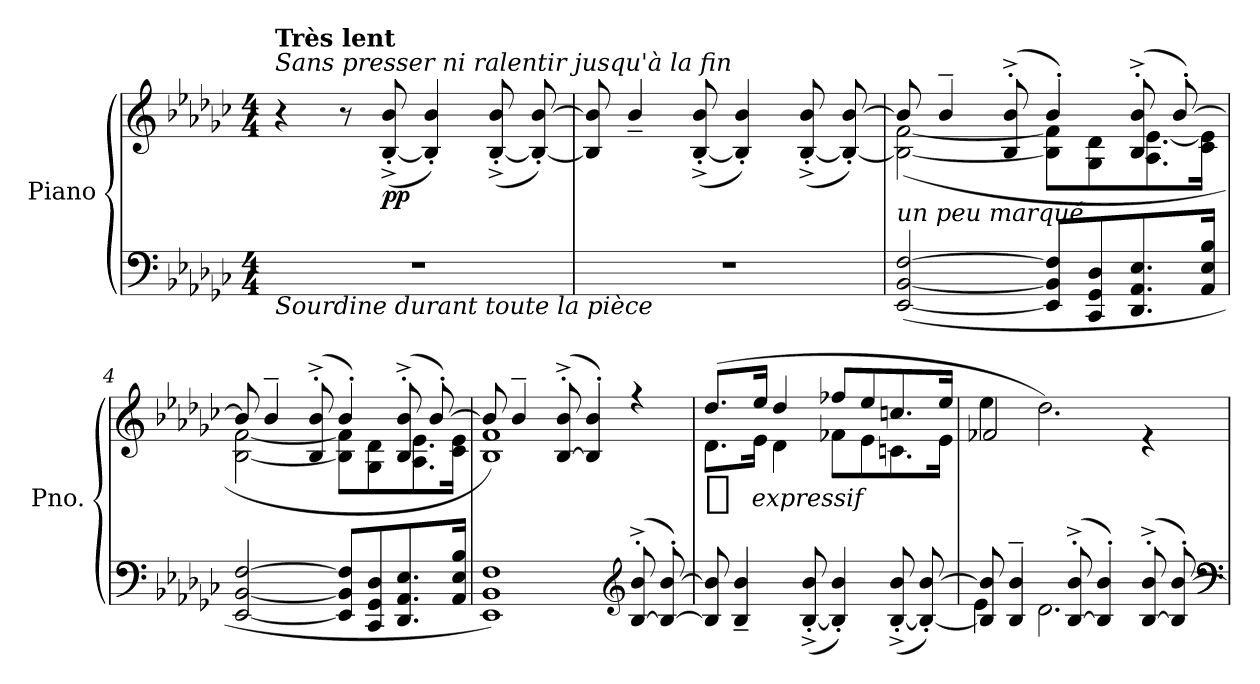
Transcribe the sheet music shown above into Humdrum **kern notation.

**kern	**kern	**dynam
*part1	*part1	*part1
*staff2	*staff1	*staff1/2
*I"Piano	*	*
*I'Pno.	*	*
*clefF4	*clefG2	*
*k[b-e-a-d-g-c-]	*k[b-e-a-d-g-c-]	*
*G-:	*G-:	*
*M4/4	*M4/4	*
=1	=1	=1
!	!LO:TX:a:i:t=Sans presser ni ralentir jusqu'à la fin	!
!	!LO:TX:a:B:t=Très lent	!
!LO:TX:b:i:t=Sourdine durant toute la pièce	!	!
1r	4r	.
.	8r	.
.	(>[8B-'>^> 8b-'>^>	pp
.	4B-]'> 4b-'>)	.
.	(>[8B-'>^> 8b-'>^>	.
.	8B-_'> [8b-'>)	.
=2	=2	=2
1r	8B-] 8b-]	.
.	4b-~>/	.
.	(>[8B-'>^> 8b-'>^>	.
.	4B-]'> 4b-'>)	.
.	(>[8B-'>^> 8b-'>^>	.
.	8B-_'> [8b-'>)	.
=3	=3	=3
*	*^	*
!	!LO:TX:b:i:t=un peu marqué	!	!
([2EE- [2BB- [2F	8b-]	(2B-_ [2f	.
.	4b-~	.	.
.	(8B-'^ 8b-'^	.	.
8EE-] 8BB-] 8F]L	4b-')	8B-] 8f]L	.
8CC- 8GG- 8D-	.	8G- 8d-	.
8.DD- 8.AA- 8.E-	(8B-'^ 8b-'^	8.A- [8.e-	.
.	[8b-'/)	.	.
16AA- 16E- 16B-Jk	.	16c- 16e-]Jk	.
=4	=4	=4	=4
[2EE- [2BB- [2F	8b-]	[2B- [2f	.
.	4b-~	.	.
.	(8B-'^ 8b-'^	.	.
8EE-] 8BB-] 8F]L	4b-')	8B-] 8f]L	.
8CC- 8GG- 8D-	.	8G- 8d-	.
8.DD- 8.AA- 8.E-	(8B-'^ 8b-'^	8.A- 8.e-	.
.	[8b-')	.	.
16AA- 16E- 16B-Jk	.	16c- 16e-Jk	.
=5	=5	=5	=5
*^	*	*	*
2.ryy	1EE- 1BB- 1F)	8b-/]	1B- 1f)	.
.	.	4b-~>/	.	.
.	.	(>[8B-'>^>/ 8b-'>^>/	.	.
.	.	4B-]'>/ 4b-'>/)	.	.
*clefG2	*	*	*	*
(>[<8B-'^/ 8b-'^/	.	4r	.	.
8B-_'/ [8b-'/)	.	.	.	.
*v	*v	*	*	*
=6	=6	=6	=6
!	!	!	!LO:DY:t=%s expressif
8B-]/ 8b-]/	(8.dd-L	8.d-L	p
4B-~/ 4b-~/	.	.	.
.	16ee-Jk	16e-Jk	.
.	4dd-	4d-	.
(>[8B-'^/ 8b-'^/	.	.	.
4B-]'/ 4b-'/)	8ff-XL	8f-XL	.
.	8ee-	8e-	.
(>[<8B-'^/ 8b-'^/	8.ccn	8.cn	.
8B-_'/ [8b-'/)	.	.	.
.	16ee-Jk	16e-Jk	.
=7	=7	=7	=7
*^	*	*^	*
8B-]/ 8b-]/	4e-	4ee-\	2.ryy	2f-X	.
4B-~/ 4b-~/	.	.	.	.	.
.	2.d-	2.dd-\)	.	.	.
(>[8B-'^/ 8b-'^/	.	.	.	.	.
4B-]'/ 4b-'/)	.	.	.	2ryy	.
(>[8B-'>^>/ 8b-'>^>/	.	.	4r	.	.
8B-]'>/ [>8b-'>/)	.	.	.	.	.
*v	*v	*	*	*	*
*	*v	*v	*v	*
*clefF4	*	*
=	=	=
*-	*-	*-
